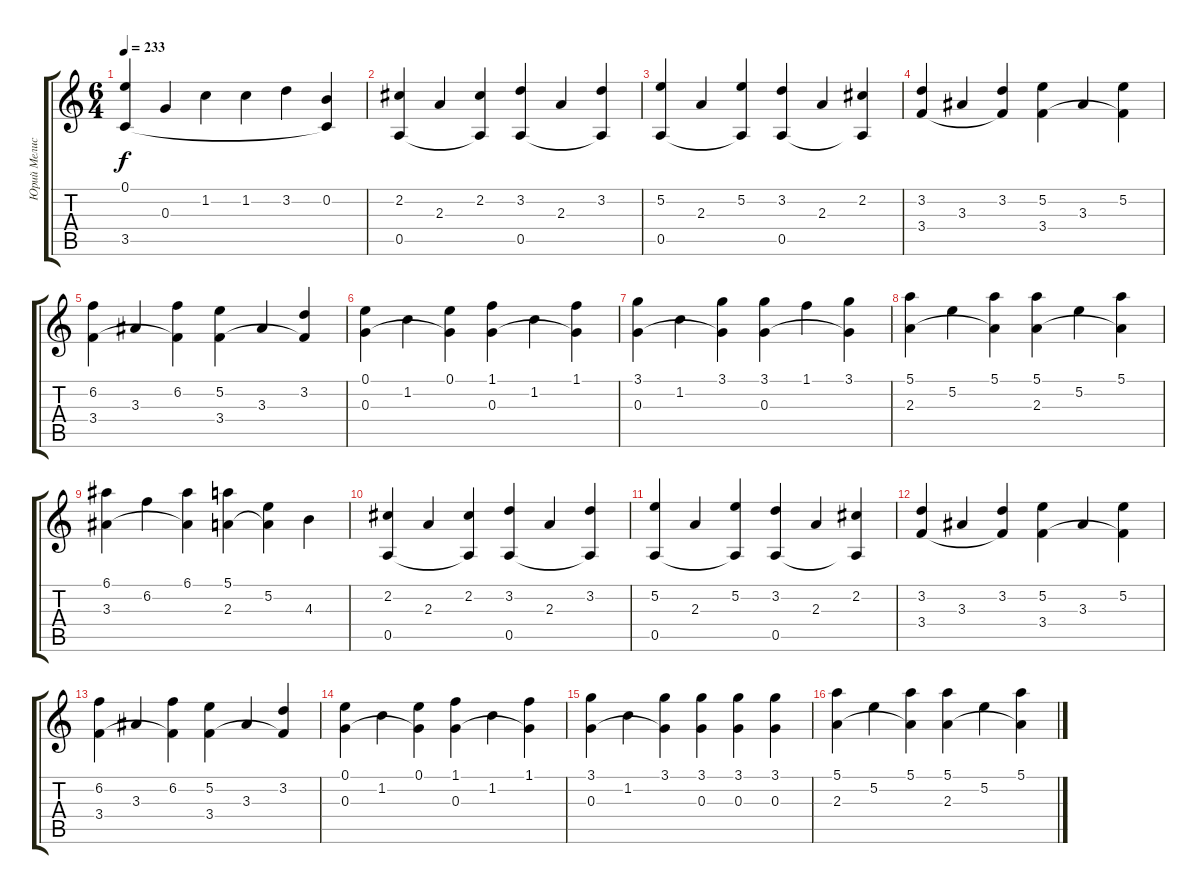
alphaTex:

\track ("Юрий Мелисов" "Юрий Мелис") {instrument acousticguitarnylon}
\staff {score tabs}
\tuning (E4 B3 G3 D3 A2 E2) {hide}
\ts (6 4)
\tempo 233
\clef g2
\ks c
(0.1 3.5).4{dy f} 0.3.4 1.2.4 1.2.4 3.2.4 (0.2 3.5{t}).4 |
(2.2 0.5).4 2.3.4 (2.2 0.5{t}).4 (3.2 0.5).4 2.3.4 (3.2 0.5{t}).4 |
(5.2 0.5).4 2.3.4 (5.2 0.5{t}).4 (3.2 0.5).4 2.3.4 (2.2 0.5{t}).4 |
(3.2 3.4).4 3.3.4 (3.2 3.4{t}).4 (5.2 3.4).4 3.3.4 (5.2 3.4{t}).4 |
(6.2 3.4).4 3.3.4 (6.2 3.4{t}).4 (5.2 3.4).4 3.3.4 (3.2 3.4{t}).4 |
(0.1 0.3).4 1.2.4 (0.1 0.3{t}).4 (1.1 0.3).4 1.2.4 (1.1 0.3{t}).4 |
(3.1 0.3).4 1.2.4 (3.1 0.3{t}).4 (3.1 0.3).4 1.1.4 (3.1 0.3{t}).4 |
(5.1 2.3).4 5.2.4 (5.1 2.3{t}).4 (5.1 2.3).4 5.2.4 (5.1 2.3{t}).4 |
(6.1 3.3).4 6.2.4 (6.1 3.3{t}).4 (5.1 2.3).4 (5.2 2.3{t}).4 4.3.4 |
(2.2 0.5).4 2.3.4 (2.2 0.5{t}).4 (3.2 0.5).4 2.3.4 (3.2 0.5{t}).4 |
(5.2 0.5).4 2.3.4 (5.2 0.5{t}).4 (3.2 0.5).4 2.3.4 (2.2 0.5{t}).4 |
(3.2 3.4).4 3.3.4 (3.2 3.4{t}).4 (5.2 3.4).4 3.3.4 (5.2 3.4{t}).4 |
(6.2 3.4).4 3.3.4 (6.2 3.4{t}).4 (5.2 3.4).4 3.3.4 (3.2 3.4{t}).4 |
(0.1 0.3).4 1.2.4 (0.1 0.3{t}).4 (1.1 0.3).4 1.2.4 (1.1 0.3{t}).4 |
(3.1 0.3).4 1.2.4 (3.1 0.3{t}).4 (3.1 0.3).4 (3.1 0.3).4 (3.1 0.3).4 |
(5.1 2.3).4 5.2.4 (5.1 2.3{t}).4 (5.1 2.3).4 5.2.4 (5.1 2.3{t}).4
